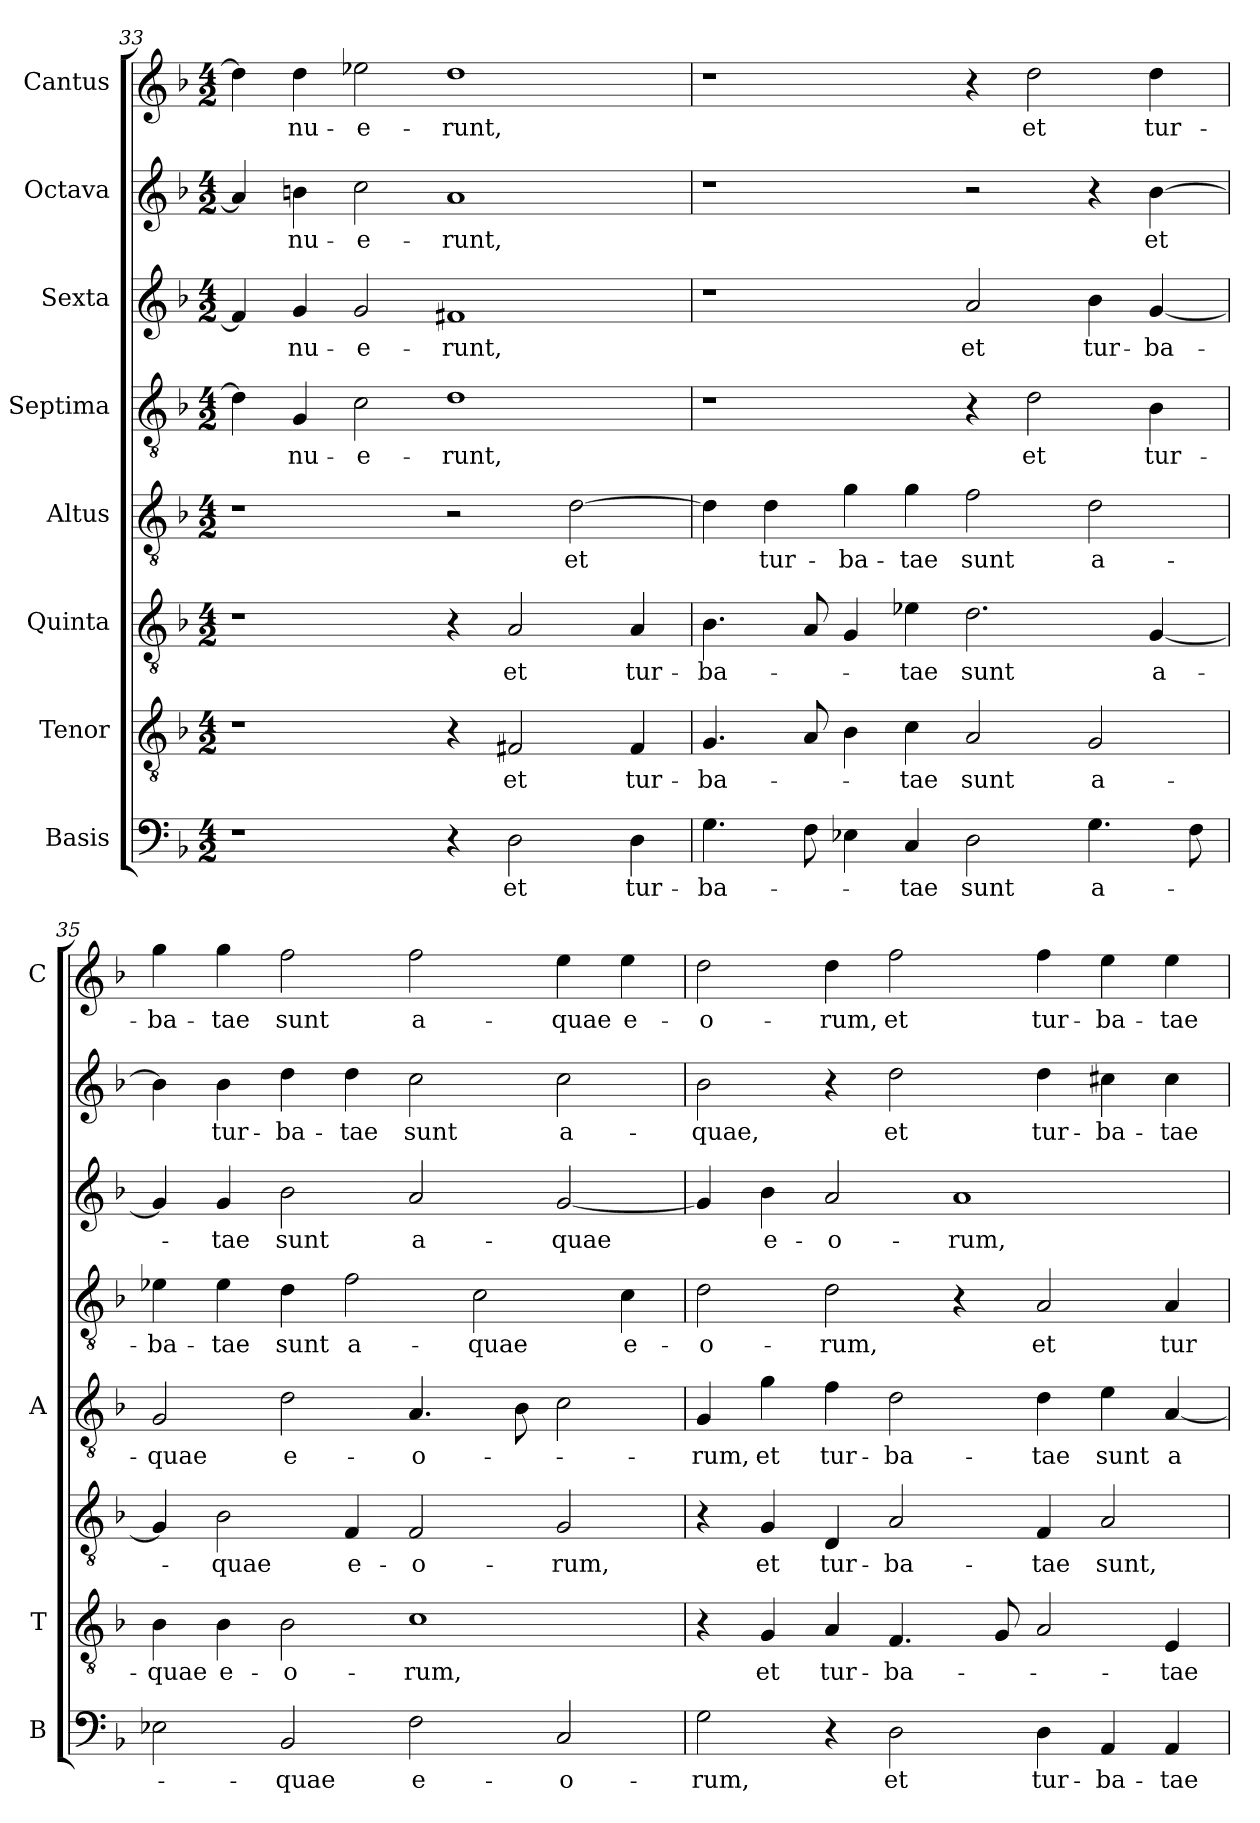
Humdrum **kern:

**kern	**text	**kern	**text	**kern	**text	**kern	**text	**kern	**text	**kern	**text	**kern	**text	**kern	**text
*part8	*part8	*part7	*part7	*part6	*part6	*part5	*part5	*part4	*part4	*part3	*part3	*part2	*part2	*part1	*part1
*staff8	*staff8	*staff7	*staff7	*staff6	*staff6	*staff5	*staff5	*staff4	*staff4	*staff3	*staff3	*staff2	*staff2	*staff1	*staff1
*I"Basis	*	*I"Tenor	*	*I"Quinta	*	*I"Altus	*	*I"Septima	*	*I"Sexta	*	*I"Octava	*	*I"Cantus	*
*I'B	*	*I'T	*	*	*	*I'A	*	*	*	*	*	*	*	*I'C	*
*clefF4	*	*clefGv2	*	*clefGv2	*	*clefGv2	*	*clefGv2	*	*clefG2	*	*clefG2	*	*clefG2	*
*k[b-]	*	*k[b-]	*	*k[b-]	*	*k[b-]	*	*k[b-]	*	*k[b-]	*	*k[b-]	*	*k[b-]	*
*F:	*	*F:	*	*F:	*	*F:	*	*F:	*	*F:	*	*F:	*	*F:	*
*M4/2	*	*M4/2	*	*M4/2	*	*M4/2	*	*M4/2	*	*M4/2	*	*M4/2	*	*M4/2	*
=33	=33	=33	=33	=33	=33	=33	=33	=33	=33	=33	=33	=33	=33	=33	=33
1r	.	1r	.	1r	.	1r	.	4d\]	.	4f#/]	.	4a/]	.	4dd\]	.
!	!	!	!	!	!	!	!	!	!LO:LY:b	!	!LO:LY:b	!	!LO:LY:b	!	!LO:LY:b
.	.	.	.	.	.	.	.	4G/	-nu-	4g/	-nu-	4bn\	-nu-	4dd\	-nu-
!	!	!	!	!	!	!	!	!	!LO:LY:b	!	!LO:LY:b	!	!LO:LY:b	!	!LO:LY:b
.	.	.	.	.	.	.	.	2c\	-e-	2g/	-e-	2cc\	-e-	2ee-X\	-e-
!	!	!	!	!	!	!	!	!	!LO:LY:b	!	!LO:LY:b	!	!LO:LY:b	!	!LO:LY:b
4r	.	4r	.	4r	.	2r	.	1d	-runt,	1f#X	-runt,	1a	-runt,	1dd	-runt,
!	!LO:LY:b	!	!LO:LY:b	!	!LO:LY:b	!	!	!	!	!	!	!	!	!	!
2D\	et	2F#X/	et	2A/	et	.	.	.	.	.	.	.	.	.	.
!	!	!	!	!	!	!	!LO:LY:b	!	!	!	!	!	!	!	!
.	.	.	.	.	.	[2d\	et	.	.	.	.	.	.	.	.
!	!LO:LY:b	!	!LO:LY:b	!	!LO:LY:b	!	!	!	!	!	!	!	!	!	!
4D\	tur-	4F#/	tur-	4A/	tur-	.	.	.	.	.	.	.	.	.	.
!!LO:PB:g=z
=34	=34	=34	=34	=34	=34	=34	=34	=34	=34	=34	=34	=34	=34	=34	=34
!	!LO:LY:b	!	!LO:LY:b	!	!LO:LY:b	!	!	!	!	!	!	!	!	!	!
4.G\	-ba-	4.G/	-ba-	4.B-\	-ba-	4d\]	.	1r	.	1r	.	1r	.	1r	.
!	!	!	!	!	!	!	!LO:LY:b	!	!	!	!	!	!	!	!
.	.	.	.	.	.	4d\	tur-	.	.	.	.	.	.	.	.
8F\	.	8A/	.	8A/	.	.	.	.	.	.	.	.	.	.	.
!	!	!	!	!	!	!	!LO:LY:b	!	!	!	!	!	!	!	!
4E-X\	.	4B-\	.	4G/	.	4g\	-ba-	.	.	.	.	.	.	.	.
!	!LO:LY:b	!	!LO:LY:b	!	!LO:LY:b	!	!LO:LY:b	!	!	!	!	!	!	!	!
4C/	-tae	4c\	-tae	4e-X\	-tae	4g\	-tae	.	.	.	.	.	.	.	.
!	!LO:LY:b	!	!LO:LY:b	!	!LO:LY:b	!	!LO:LY:b	!	!	!	!LO:LY:b	!	!	!	!
2D\	sunt	2A/	sunt	2.d\	sunt	2f\	sunt	4r	.	2a/	et	2r	.	4r	.
!	!	!	!	!	!	!	!	!	!LO:LY:b	!	!	!	!	!	!LO:LY:b
.	.	.	.	.	.	.	.	2d\	et	.	.	.	.	2dd\	et
!	!LO:LY:b	!	!LO:LY:b	!	!	!	!LO:LY:b	!	!	!	!LO:LY:b	!	!	!	!
4.G\	a-	2G/	a-	.	.	2d\	a-	.	.	4b-\	tur-	4r	.	.	.
!	!	!	!	!	!LO:LY:b	!	!	!	!LO:LY:b	!	!LO:LY:b	!	!LO:LY:b	!	!LO:LY:b
.	.	.	.	[4G/	a-	.	.	4B-\	tur-	[4g/	-ba-	[4b-\	et	4dd\	tur-
8F\	.	.	.	.	.	.	.	.	.	.	.	.	.	.	.
=35	=35	=35	=35	=35	=35	=35	=35	=35	=35	=35	=35	=35	=35	=35	=35
!	!	!	!LO:LY:b	!	!	!	!LO:LY:b	!	!LO:LY:b	!	!	!	!	!	!LO:LY:b
2E-X\	.	4B-\	-quae	4G/]	.	2G/	-quae	4e-X\	-ba-	4g/]	.	4b-\]	.	4gg\	-ba-
!	!	!	!LO:LY:b	!	!LO:LY:b	!	!	!	!LO:LY:b	!	!LO:LY:b	!	!LO:LY:b	!	!LO:LY:b
.	.	4B-\	e-	2B-\	-quae	.	.	4e-\	-tae	4g/	-tae	4b-\	tur-	4gg\	-tae
!	!LO:LY:b	!	!LO:LY:b	!	!	!	!LO:LY:b	!	!LO:LY:b	!	!LO:LY:b	!	!LO:LY:b	!	!LO:LY:b
2BB-/	-quae	2B-\	-o-	.	.	2d\	e-	4d\	sunt	2b-\	sunt	4dd\	-ba-	2ff\	sunt
!	!	!	!	!	!LO:LY:b	!	!	!	!LO:LY:b	!	!	!	!LO:LY:b	!	!
.	.	.	.	4F/	e-	.	.	2f\	a-	.	.	4dd\	-tae	.	.
!	!LO:LY:b	!	!LO:LY:b	!	!LO:LY:b	!	!LO:LY:b	!	!	!	!LO:LY:b	!	!LO:LY:b	!	!LO:LY:b
2F\	e-	1c	-rum,	2F/	-o-	4.A/	-o-	.	.	2a/	a-	2cc\	sunt	2ff\	a-
!	!	!	!	!	!	!	!	!	!LO:LY:b	!	!	!	!	!	!
.	.	.	.	.	.	.	.	2c\	-quae	.	.	.	.	.	.
.	.	.	.	.	.	8B-\	.	.	.	.	.	.	.	.	.
!	!LO:LY:b	!	!	!	!LO:LY:b	!	!	!	!	!	!LO:LY:b	!	!LO:LY:b	!	!LO:LY:b
2C/	-o-	.	.	2G/	-rum,	2c\	.	.	.	[2g/	-quae	2cc\	a-	4ee\	-quae
!	!	!	!	!	!	!	!	!	!LO:LY:b	!	!	!	!	!	!LO:LY:b
.	.	.	.	.	.	.	.	4c\	e-	.	.	.	.	4ee\	e-
=36	=36	=36	=36	=36	=36	=36	=36	=36	=36	=36	=36	=36	=36	=36	=36
!	!LO:LY:b	!	!	!	!	!	!LO:LY:b	!	!LO:LY:b	!	!	!	!LO:LY:b	!	!LO:LY:b
2G\	-rum,	4r	.	4r	.	4G/	-rum,	2d\	-o-	4g/]	.	2b-\	-quae,	2dd\	-o-
!	!	!	!LO:LY:b	!	!LO:LY:b	!	!LO:LY:b	!	!	!	!LO:LY:b	!	!	!	!
.	.	4G/	et	4G/	et	4g\	et	.	.	4b-\	e-	.	.	.	.
!	!	!	!LO:LY:b	!	!LO:LY:b	!	!LO:LY:b	!	!LO:LY:b	!	!LO:LY:b	!	!	!	!LO:LY:b
4r	.	4A/	tur-	4D/	tur-	4f\	tur-	2d\	-rum,	2a/	-o-	4r	.	4dd\	-rum,
!	!LO:LY:b	!	!LO:LY:b	!	!LO:LY:b	!	!LO:LY:b	!	!	!	!	!	!LO:LY:b	!	!LO:LY:b
2D\	et	4.F/	-ba-	2A/	-ba-	2d\	-ba-	.	.	.	.	2dd\	et	2ff\	et
!	!	!	!	!	!	!	!	!	!	!	!LO:LY:b	!	!	!	!
.	.	.	.	.	.	.	.	4r	.	1a	-rum,	.	.	.	.
.	.	8G/	.	.	.	.	.	.	.	.	.	.	.	.	.
!	!LO:LY:b	!	!	!	!LO:LY:b	!	!LO:LY:b	!	!LO:LY:b	!	!	!	!LO:LY:b	!	!LO:LY:b
4D\	tur-	2A/	.	4F/	-tae	4d\	-tae	2A/	et	.	.	4dd\	tur-	4ff\	tur-
!	!LO:LY:b	!	!	!	!LO:LY:b	!	!LO:LY:b	!	!	!	!	!	!LO:LY:b	!	!LO:LY:b
4AA/	-ba-	.	.	2A/	sunt,	4e\	sunt	.	.	.	.	4cc#X\	-ba-	4ee\	-ba-
!	!LO:LY:b	!	!LO:LY:b	!	!	!	!LO:LY:b	!	!LO:LY:b	!	!	!	!LO:LY:b	!	!LO:LY:b
4AA/	-tae	4E/	-tae	.	.	[4A/	a-	4A/	tur-	.	.	4cc#\	-tae	4ee\	-tae
=	=	=	=	=	=	=	=	=	=	=	=	=	=	=	=
*-	*-	*-	*-	*-	*-	*-	*-	*-	*-	*-	*-	*-	*-	*-	*-
